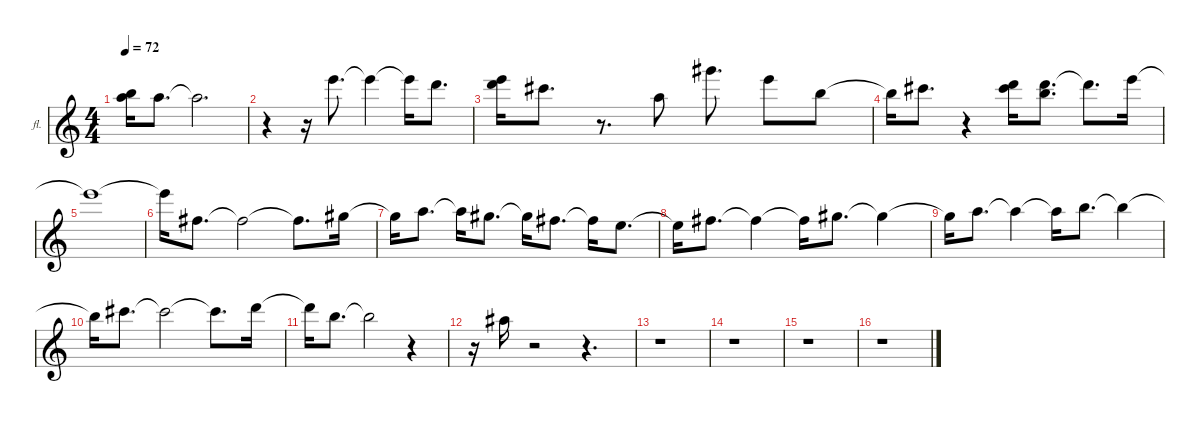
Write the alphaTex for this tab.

\hideDynamics
\bracketExtendMode nobrackets
\firstSystemTrackNameOrientation horizontal
\otherSystemsTrackNameOrientation horizontal
\track ("Flute" "fl.") {instrument ocarina}
\staff {score}
\tuning (E4 B3 G3 D3 A2 E2)
\ts (4 4)
\tempo 72
\clef g2
\ks aminor
(22.2 19.1).16{dy mf} 22.2.8{d} 22.2{t}.2{d} |
r.4 r.16 24.1.8{d} 24.1{t}.4 24.1{t}.16 27.2.8{d} |
(27.2 24.1).16 21.1{acc #}.8{d} r.8{d} 22.2.8 28.1{acc #}.8{d} 24.1.8 19.1.8 |
19.1{t}.16 21.1{acc #}.8{d} r.4 (26.2{acc #} 22.1).16 (24.2 22.1).8{d} 22.1{t}.8{d} 24.1.16 |
24.1{t}.1 |
24.1{t}.16 19.2{acc #}.8{d} 19.2{t acc #}.2 19.2{t acc #}.8{d} 16.1{acc #}.16 |
16.1{t acc #}.16 17.1.8{d} 17.1{t}.16 16.1{acc #}.8{d} 16.1{t acc #}.16 14.1{acc #}.8{d} 14.1{t acc #}.16 12.1.8{d} |
12.1{t}.16 14.1{acc #}.8{d} 14.1{t acc #}.4 14.1{t acc #}.16 16.1{acc #}.8{d} 16.1{t acc #}.4 |
16.1{t acc #}.16 17.1.8{d} 17.1{t}.4 17.1{t}.16 19.1.8{d} 19.1{t}.4 |
19.1{t}.16 21.1{acc #}.8{d} 21.1{t acc #}.2 21.1{t acc #}.8{d} 22.1.16 |
22.1{t}.16 19.1.8{d} 19.1{t}.2 r.4 |
r.16 18.1{acc #}.16 r.2 r.4{d} |
r.1 |
r.1 |
r.1 |
r.1
